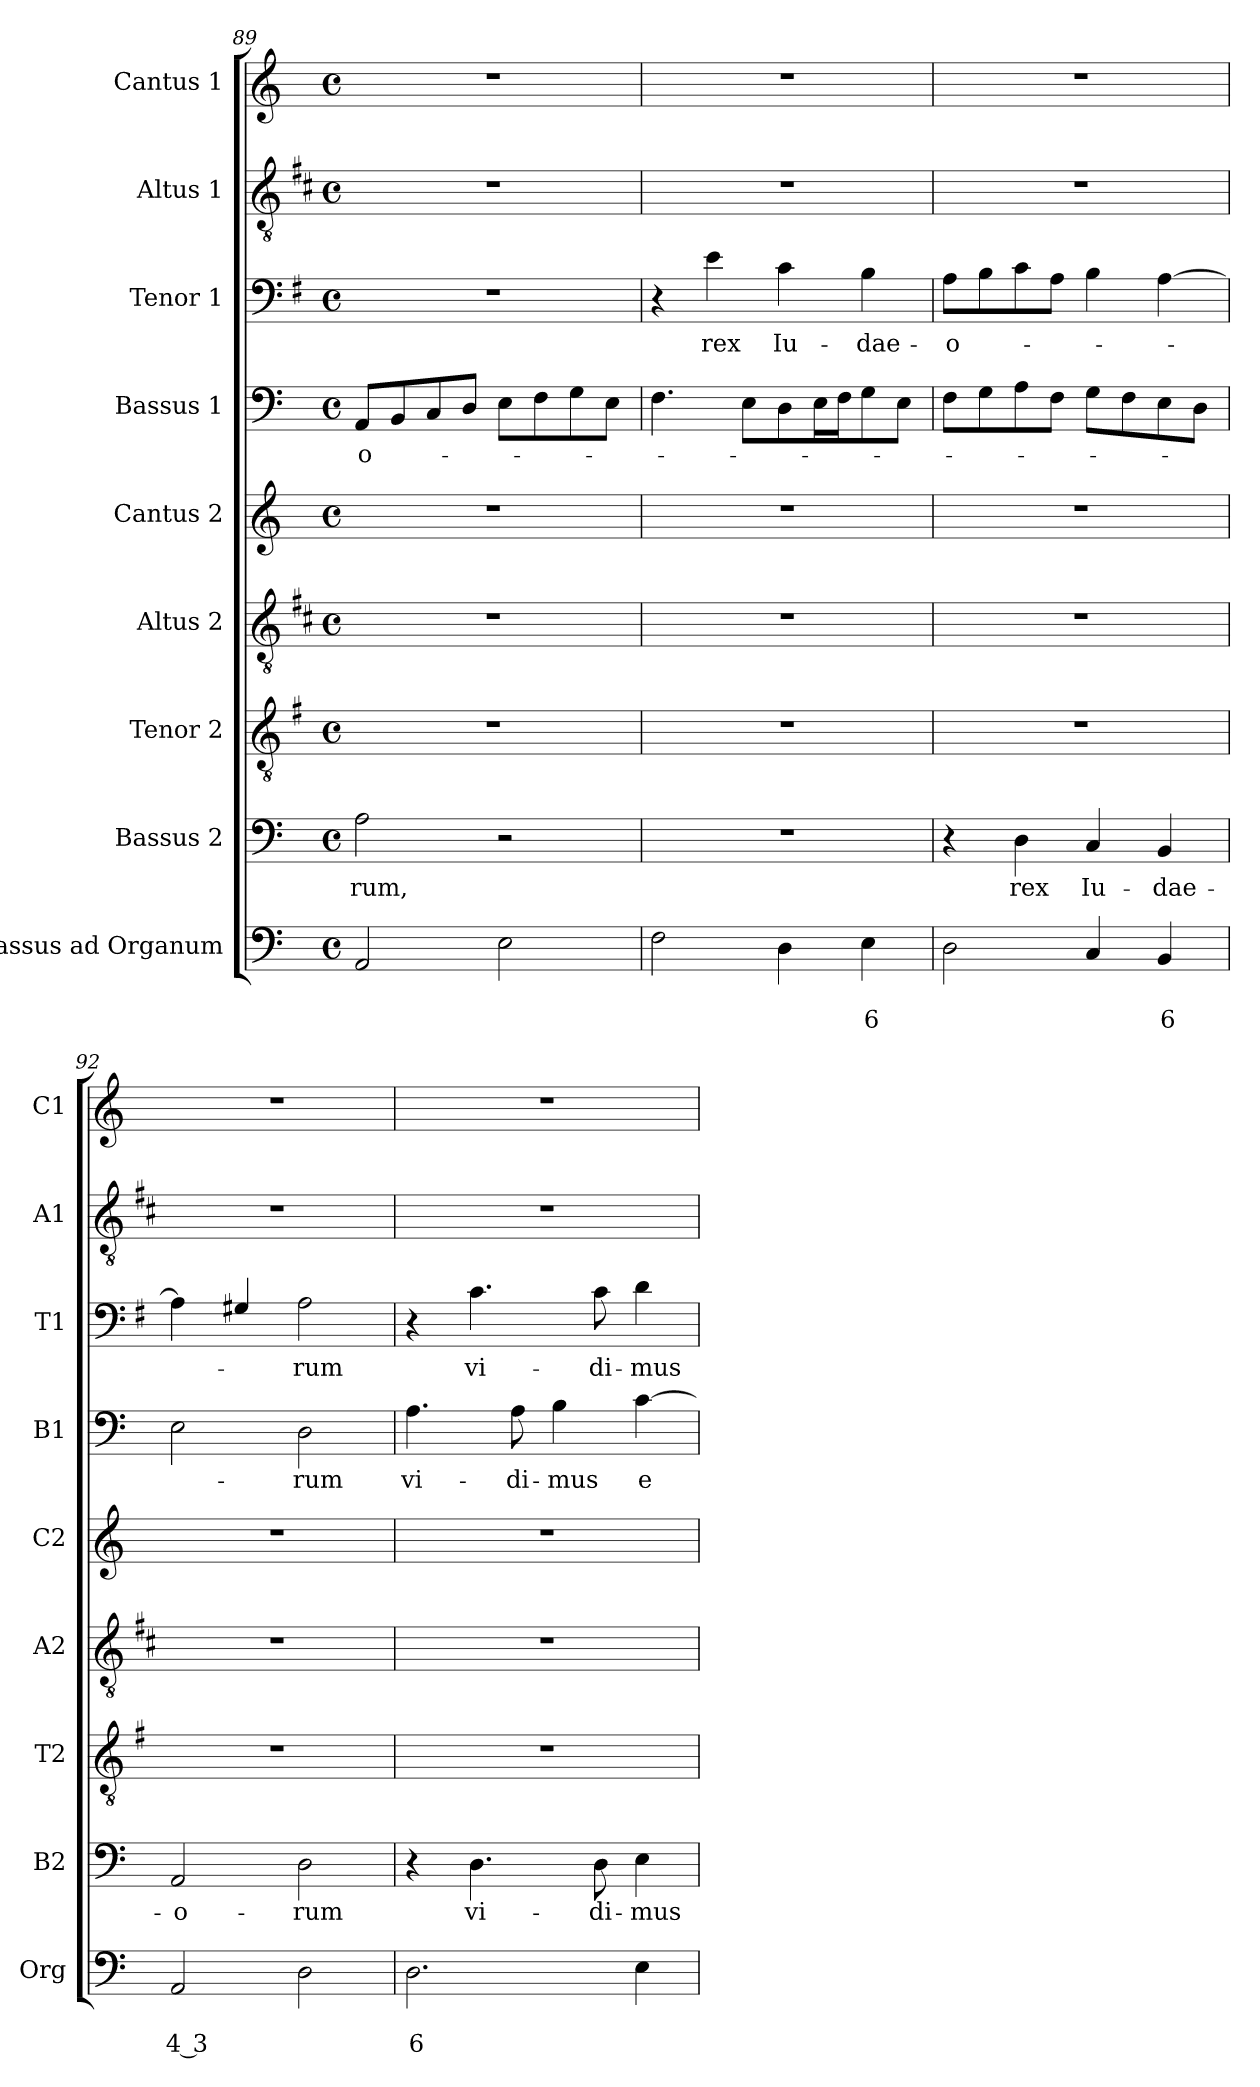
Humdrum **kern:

**kern	**text	**text	**kern	**text	**kern	**kern	**kern	**kern	**text	**kern	**text	**kern	**kern
*part9	*part9	*part9	*part8	*part8	*part7	*part6	*part5	*part4	*part4	*part3	*part3	*part2	*part1
*staff9	*staff9	*staff9	*staff8	*staff8	*staff7	*staff6	*staff5	*staff4	*staff4	*staff3	*staff3	*staff2	*staff1
*I"Bassus ad Organum	*	*	*I"Bassus 2	*	*I"Tenor 2	*I"Altus 2	*I"Cantus 2	*I"Bassus 1	*	*I"Tenor 1	*	*I"Altus 1	*I"Cantus 1
*I'Org	*	*	*I'B2	*	*I'T2	*I'A2	*I'C2	*I'B1	*	*I'T1	*	*I'A1	*I'C1
*clefF4	*	*	*clefF4	*	*clefGv2	*clefGv2	*clefG2	*clefF4	*	*clefF4	*	*clefGv2	*clefG2
*	*	*	*	*	*ITrd4c7	*ITrd1c2	*	*	*	*ITrd4c7	*	*ITrd1c2	*
*k[]	*	*	*k[]	*	*k[]	*k[]	*k[]	*k[]	*	*k[]	*	*k[]	*k[]
*C:	*	*	*C:	*	*C:	*C:	*C:	*C:	*	*C:	*	*C:	*C:
*M4/4	*	*	*M4/4	*	*M4/4	*M4/4	*M4/4	*M4/4	*	*M4/4	*	*M4/4	*M4/4
*met(c)	*	*	*met(c)	*	*met(c)	*met(c)	*met(c)	*met(c)	*	*met(c)	*	*met(c)	*met(c)
=89	=89	=89	=89	=89	=89	=89	=89	=89	=89	=89	=89	=89	=89
!	!	!	!	!LO:LY:b	!	!	!	!	!LO:LY:b	!	!	!	!
2AA/	.	.	2A\	-rum,	1r	1r	1r	8AA/L	-o-	1r	.	1r	1r
.	.	.	.	.	.	.	.	8BB/	.	.	.	.	.
.	.	.	.	.	.	.	.	8C/	.	.	.	.	.
.	.	.	.	.	.	.	.	8D/J	.	.	.	.	.
2E\	.	.	2r	.	.	.	.	8E\L	.	.	.	.	.
.	.	.	.	.	.	.	.	8F\	.	.	.	.	.
.	.	.	.	.	.	.	.	8G\	.	.	.	.	.
.	.	.	.	.	.	.	.	8E\J	.	.	.	.	.
=90	=90	=90	=90	=90	=90	=90	=90	=90	=90	=90	=90	=90	=90
2F\	.	.	1r	.	1r	1r	1r	4.F\	.	4r	.	1r	1r
!	!	!	!	!	!	!	!	!	!	!	!LO:LY:b	!	!
.	.	.	.	.	.	.	.	.	.	4A\	rex	.	.
.	.	.	.	.	.	.	.	8E\L	.	.	.	.	.
!	!	!	!	!	!	!	!	!	!	!	!LO:LY:b	!	!
4D\	.	.	.	.	.	.	.	8D\	.	4F\	Iu-	.	.
.	.	.	.	.	.	.	.	16E\L	.	.	.	.	.
.	.	.	.	.	.	.	.	16F\J	.	.	.	.	.
!	!	!LO:LY:b	!	!	!	!	!	!	!	!	!LO:LY:b	!	!
4E\	.	6	.	.	.	.	.	8G\	.	4E\	-dae-	.	.
.	.	.	.	.	.	.	.	8E\J	.	.	.	.	.
=91	=91	=91	=91	=91	=91	=91	=91	=91	=91	=91	=91	=91	=91
!	!	!	!	!	!	!	!	!	!	!	!LO:LY:b	!	!
2D\	.	.	4r	.	1r	1r	1r	8F\L	.	8D\L	-o-	1r	1r
.	.	.	.	.	.	.	.	8G\	.	8E\	.	.	.
!	!	!	!	!LO:LY:b	!	!	!	!	!	!	!	!	!
.	.	.	4D\	rex	.	.	.	8A\	.	8F\	.	.	.
.	.	.	.	.	.	.	.	8F\J	.	8D\J	.	.	.
!	!	!	!	!LO:LY:b	!	!	!	!	!	!	!	!	!
4C/	.	.	4C/	Iu-	.	.	.	8G\L	.	4E\	.	.	.
.	.	.	.	.	.	.	.	8F\	.	.	.	.	.
!	!	!LO:LY:b	!	!LO:LY:b	!	!	!	!	!	!	!	!	!
4BB/	.	6	4BB/	-dae-	.	.	.	8E\	.	[4D\	.	.	.
.	.	.	.	.	.	.	.	8D\J	.	.	.	.	.
=92	=92	=92	=92	=92	=92	=92	=92	=92	=92	=92	=92	=92	=92
!	!	!LO:LY:b	!	!LO:LY:b	!	!	!	!	!	!	!	!	!
2AA/	.	4 3	2AA/	-o-	1r	1r	1r	2E\	.	4D\]	.	1r	1r
.	.	.	.	.	.	.	.	.	.	4C#X/	.	.	.
!	!	!	!	!LO:LY:b	!	!	!	!	!LO:LY:b	!	!LO:LY:b	!	!
2D\	.	.	2D\	-rum	.	.	.	2D\	-rum	2D\	-rum	.	.
!!LO:LB:g=z
=93	=93	=93	=93	=93	=93	=93	=93	=93	=93	=93	=93	=93	=93
!	!	!LO:LY:b	!	!	!	!	!	!	!LO:LY:b	!	!	!	!
2.D\	.	6	4r	.	1r	1r	1r	4.A\	vi-	4r	.	1r	1r
!	!	!	!	!LO:LY:b	!	!	!	!	!	!	!LO:LY:b	!	!
.	.	.	4.D\	vi-	.	.	.	.	.	4.F\	vi-	.	.
!	!	!	!	!	!	!	!	!	!LO:LY:b	!	!	!	!
.	.	.	.	.	.	.	.	8A\	-di-	.	.	.	.
!	!	!	!	!	!	!	!	!	!LO:LY:b	!	!	!	!
.	.	.	.	.	.	.	.	4B\	-mus	.	.	.	.
!	!	!	!	!LO:LY:b	!	!	!	!	!	!	!LO:LY:b	!	!
.	.	.	8D\	-di-	.	.	.	.	.	8F\	-di-	.	.
!	!	!	!	!LO:LY:b	!	!	!	!	!LO:LY:b	!	!LO:LY:b	!	!
4E\	.	.	4E\	-mus	.	.	.	[4c\	e-	4G\	-mus	.	.
=	=	=	=	=	=	=	=	=	=	=	=	=	=
*-	*-	*-	*-	*-	*-	*-	*-	*-	*-	*-	*-	*-	*-
